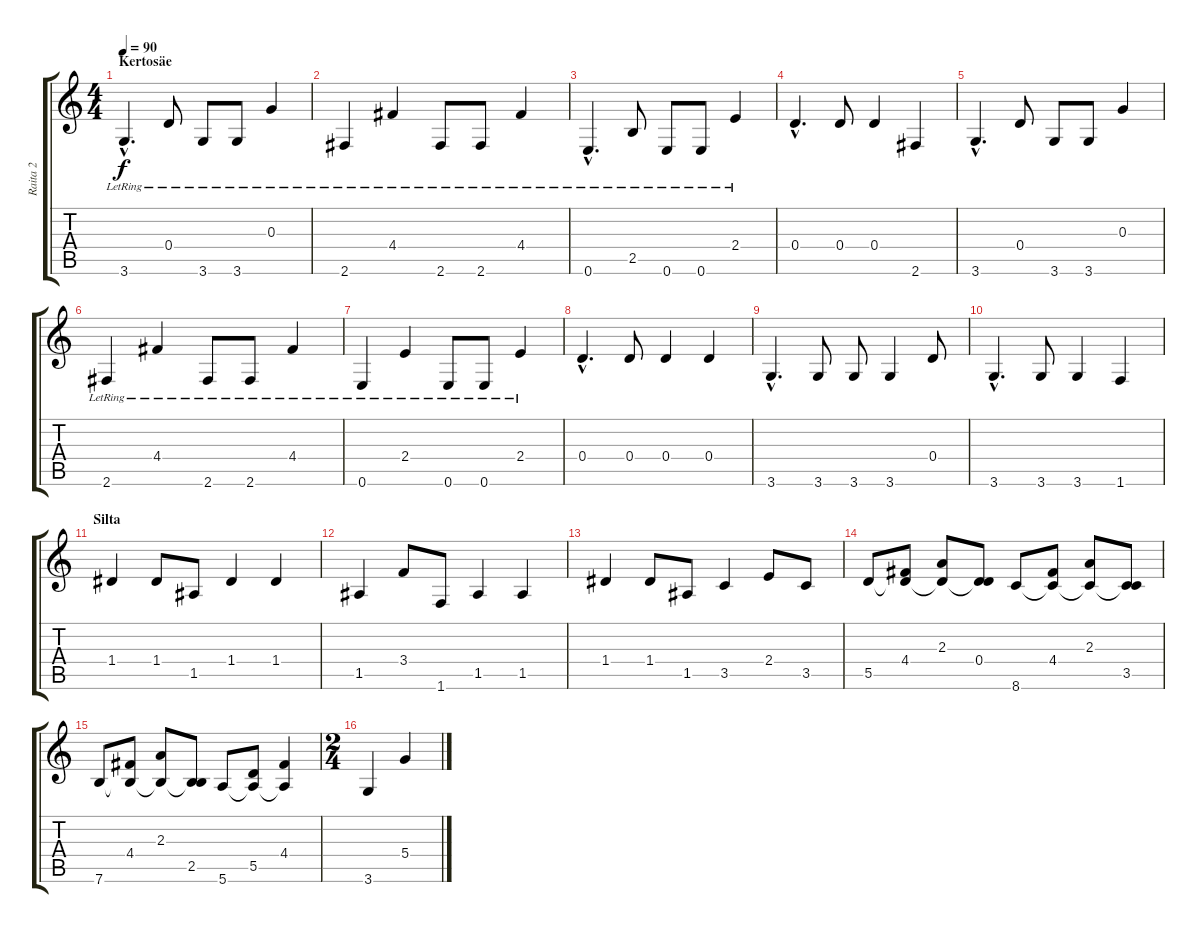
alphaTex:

\track ("Raita 2" "Raita 2") {instrument acousticguitarsteel}
\staff {score tabs}
\tuning (E4 B3 G3 D3 A2 E2) {hide}
\ts (4 4)
\section ("" "Kertosäe")
\tempo 90
\clef g2
\ks c
3.6{hac lr}.4{d dy f} 0.4{lr}.8 3.6{lr}.8 3.6{lr}.8 0.3{lr}.4 |
2.6{lr}.4 4.4{lr}.4 2.6{lr}.8 2.6{lr}.8 4.4{lr}.4 |
0.6{hac lr}.4{d} 2.5{lr}.8 0.6{lr}.8 0.6{lr}.8 2.4{lr}.4 |
0.4{hac}.4{d} 0.4.8 0.4.4 2.6.4 |
3.6{hac}.4{d} 0.4.8 3.6.8 3.6.8 0.3.4 |
2.6{lr}.4 4.4{lr}.4 2.6{lr}.8 2.6{lr}.8 4.4{lr}.4 |
0.6{lr}.4 2.4{lr}.4 0.6{lr}.8 0.6{lr}.8 2.4{lr}.4 |
0.4{hac}.4{d} 0.4.8 0.4.4 0.4.4 |
3.6{hac}.4{d} 3.6.8 3.6.8 3.6.4 0.4.8 |
3.6{hac}.4{d} 3.6.8 3.6.4 1.6.4 |
\section ("" "Silta")
1.4.4 1.4.8 1.5.8 1.4.4 1.4.4 |
1.5.4 3.4.8 1.6.8 1.5.4 1.5.4 |
1.4.4 1.4.8 1.5.8 3.5.4 2.4.8 3.5.8 |
5.5.8 (4.4 5.5{t}).8 (2.3 5.5{t}).8 (0.4 5.5{t}).8 8.6.8 (4.4 8.6{t}).8 (2.3 8.6{t}).8 (3.5 8.6{t}).8 |
7.6.8 (4.4 7.6{t}).8 (2.3 7.6{t}).8 (2.5 7.6{t}).8 5.6.8 (5.5 5.6{t}).8 (4.4 5.6{t}).4 |
\ts (2 4)
3.6.4 5.4.4
